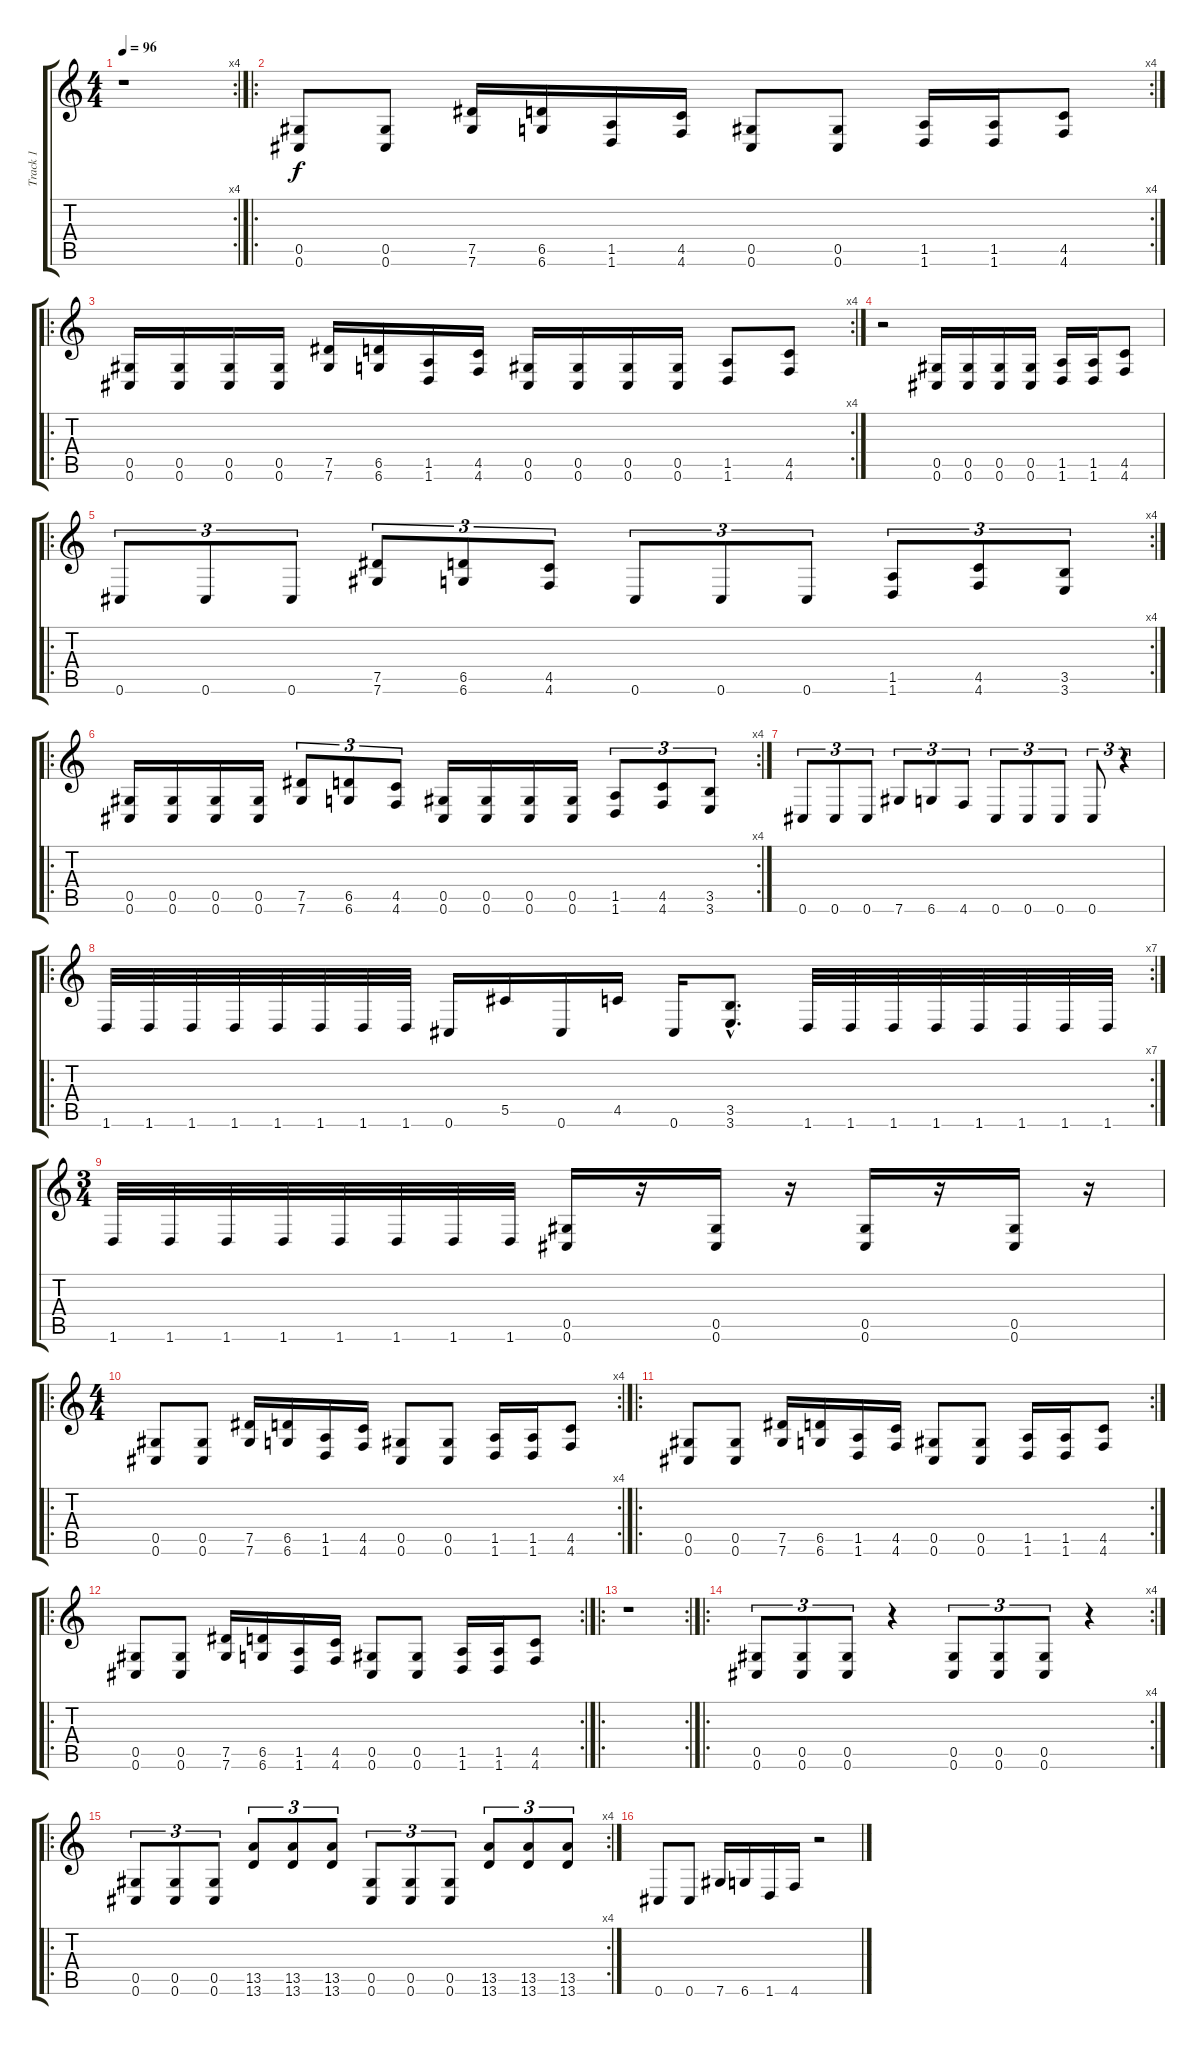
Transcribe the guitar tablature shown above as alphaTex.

\track ("Track 1" "Track 1") {instrument distortionguitar}
\staff {score tabs}
\tuning (Eb4 Bb3 Gb3 Db3 Ab2 Db2) {hide}
\rc 4
\ts (4 4)
\tempo 96
\clef g2
\ks c
r.1{dy f instrument distortionguitar} |
\ro
\rc 4
(0.5 0.6).8 (0.5 0.6).8 (7.5 7.6).16 (6.5 6.6).16 (1.5 1.6).16 (4.5 4.6).16 (0.5 0.6).8 (0.5 0.6).8 (1.5 1.6).16 (1.5 1.6).16 (4.5 4.6).8 |
\ro
\rc 4
(0.5 0.6).16 (0.5 0.6).16 (0.5 0.6).16 (0.5 0.6).16 (7.5 7.6).16 (6.5 6.6).16 (1.5 1.6).16 (4.5 4.6).16 (0.5 0.6).16 (0.5 0.6).16 (0.5 0.6).16 (0.5 0.6).16 (1.5 1.6).8 (4.5 4.6).8 |
r.2 (0.5 0.6).16 (0.5 0.6).16 (0.5 0.6).16 (0.5 0.6).16 (1.5 1.6).16 (1.5 1.6).16 (4.5 4.6).8 |
\ro
\rc 4
0.6.8{tu (3 2)} 0.6.8{tu (3 2)} 0.6.8{tu (3 2)} (7.5 7.6).8{tu (3 2)} (6.5 6.6).8{tu (3 2)} (4.5 4.6).8{tu (3 2)} 0.6.8{tu (3 2)} 0.6.8{tu (3 2)} 0.6.8{tu (3 2)} (1.5 1.6).8{tu (3 2)} (4.5 4.6).8{tu (3 2)} (3.5 3.6).8{tu (3 2)} |
\ro
\rc 4
(0.5 0.6).16 (0.5 0.6).16 (0.5 0.6).16 (0.5 0.6).16 (7.5 7.6).8{tu (3 2)} (6.5 6.6).8{tu (3 2)} (4.5 4.6).8{tu (3 2)} (0.5 0.6).16 (0.5 0.6).16 (0.5 0.6).16 (0.5 0.6).16 (1.5 1.6).8{tu (3 2)} (4.5 4.6).8{tu (3 2)} (3.5 3.6).8{tu (3 2)} |
0.6.8{tu (3 2)} 0.6.8{tu (3 2)} 0.6.8{tu (3 2)} 7.6.8{tu (3 2)} 6.6.8{tu (3 2)} 4.6.8{tu (3 2)} 0.6.8{tu (3 2)} 0.6.8{tu (3 2)} 0.6.8{tu (3 2)} 0.6.8{tu (3 2)} r.4{tu (3 2)} |
\ro
\rc 7
1.6.32 1.6.32 1.6.32 1.6.32 1.6.32 1.6.32 1.6.32 1.6.32 0.6.16 5.5.16 0.6.16 4.5.16 0.6.16 (3.5{hac} 3.6{hac}).8{d} 1.6.32 1.6.32 1.6.32 1.6.32 1.6.32 1.6.32 1.6.32 1.6.32 |
\ts (3 4)
1.6.32 1.6.32 1.6.32 1.6.32 1.6.32 1.6.32 1.6.32 1.6.32 (0.5 0.6).16 r.16 (0.5 0.6).16 r.16 (0.5 0.6).16 r.16 (0.5 0.6).16 r.16 |
\ro
\rc 4
\ts (4 4)
(0.5 0.6).8 (0.5 0.6).8 (7.5 7.6).16 (6.5 6.6).16 (1.5 1.6).16 (4.5 4.6).16 (0.5 0.6).8 (0.5 0.6).8 (1.5 1.6).16 (1.5 1.6).16 (4.5 4.6).8 |
\ro
\rc 2
(0.5 0.6).8 (0.5 0.6).8 (7.5 7.6).16 (6.5 6.6).16 (1.5 1.6).16 (4.5 4.6).16 (0.5 0.6).8 (0.5 0.6).8 (1.5 1.6).16 (1.5 1.6).16 (4.5 4.6).8 |
\ro
\rc 2
(0.5 0.6).8 (0.5 0.6).8 (7.5 7.6).16 (6.5 6.6).16 (1.5 1.6).16 (4.5 4.6).16 (0.5 0.6).8 (0.5 0.6).8 (1.5 1.6).16 (1.5 1.6).16 (4.5 4.6).8 |
\ro
\rc 2
r.1 |
\ro
\rc 4
(0.5 0.6).8{tu (3 2)} (0.5 0.6).8{tu (3 2)} (0.5 0.6).8{tu (3 2)} r.4 (0.5 0.6).8{tu (3 2)} (0.5 0.6).8{tu (3 2)} (0.5 0.6).8{tu (3 2)} r.4 |
\ro
\rc 4
(0.5 0.6).8{tu (3 2)} (0.5 0.6).8{tu (3 2)} (0.5 0.6).8{tu (3 2)} (13.5 13.6).8{tu (3 2)} (13.5 13.6).8{tu (3 2)} (13.5 13.6).8{tu (3 2)} (0.5 0.6).8{tu (3 2)} (0.5 0.6).8{tu (3 2)} (0.5 0.6).8{tu (3 2)} (13.5 13.6).8{tu (3 2)} (13.5 13.6).8{tu (3 2)} (13.5 13.6).8{tu (3 2)} |
0.6.8 0.6.8 7.6.16 6.6.16 1.6.16 4.6.16 r.2
